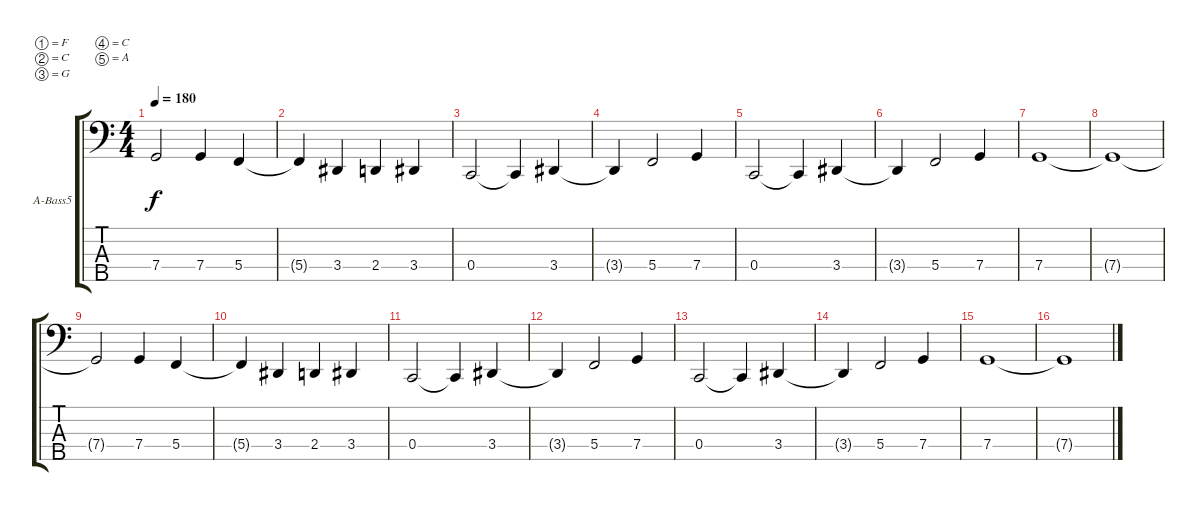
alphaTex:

\bracketExtendMode groupsimilarinstruments
\firstSystemTrackNameOrientation horizontal
\otherSystemsTrackNameOrientation horizontal
\track ("Utwór 3" "A-Bass5") {instrument acousticbass}
\staff {score tabs}
\tuning (F2 C2 G1 C1 A0)
\ts (4 4)
\tempo 180
\clef f4
\ks c
7.4{t}.2{dy f} 7.4.4 5.4.4 |
5.4{t}.4 3.4.4 2.4.4 3.4.4 |
0.4.2 0.4{t}.4 3.4.4 |
3.4{t}.4 5.4.2 7.4.4 |
0.4.2 0.4{t}.4 3.4.4 |
3.4{t}.4 5.4.2 7.4.4 |
7.4.1 |
7.4{t}.1 |
7.4{t}.2 7.4.4 5.4.4 |
5.4{t}.4 3.4.4 2.4.4 3.4.4 |
0.4.2 0.4{t}.4 3.4.4 |
3.4{t}.4 5.4.2 7.4.4 |
0.4.2 0.4{t}.4 3.4.4 |
3.4{t}.4 5.4.2 7.4.4 |
7.4.1 |
7.4{t}.1
